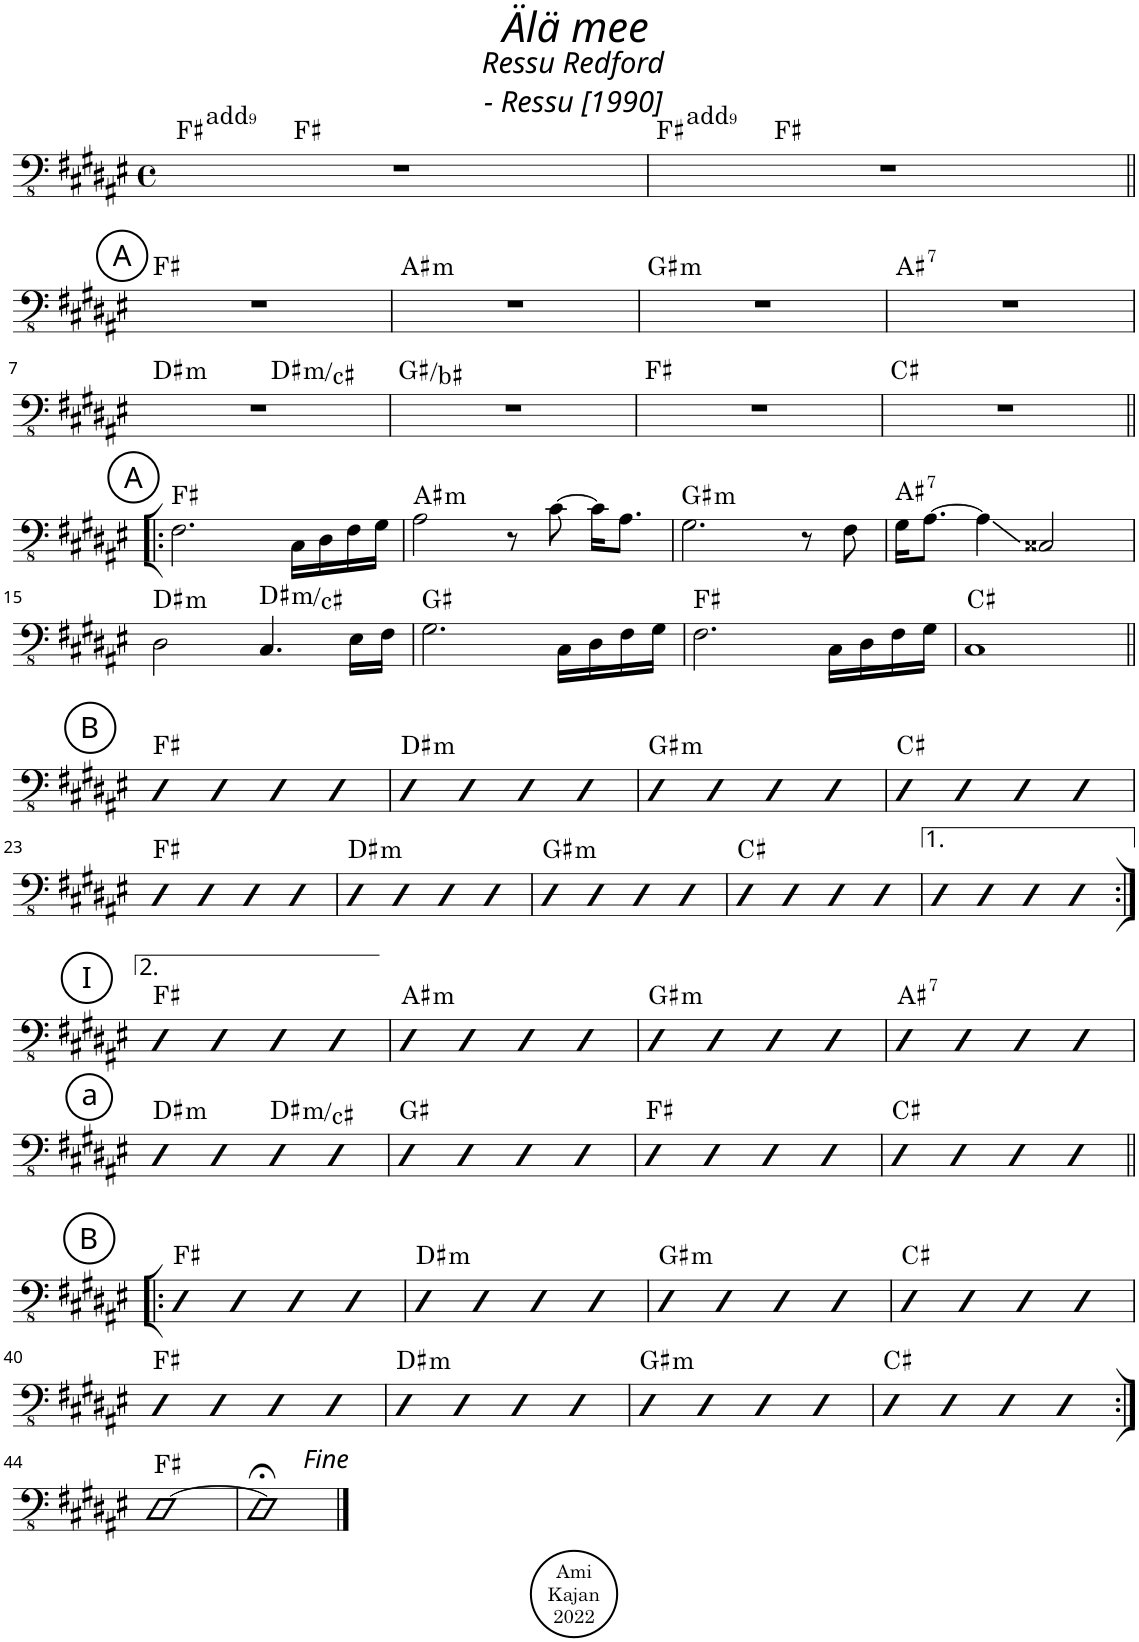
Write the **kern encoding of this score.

**kern	**harte
*part1	*part1
*staff1	*
*I"Acoustic Bass	*
*I'Bass	*
*clefFv4	*
*k[f#c#g#d#a#e#]	*
*M4/4	*
*met(c)	*
=1	=1
*^	*
1r	4ryy	F#:maj(9)
.	2.ryy	F#:maj
=2	=2	=2
1r	4ryy	F#:maj(9)
.	2.ryy	F#:maj
*v	*v	*
!!LO:LB:g=z
!!LO:REH:place=s1:a:cj:enc=circle:fs=14:t=A
=3||	=3||
1r	F#:maj
=4	=4
!	!LO:H:kt=m
1r	A#:min
=5	=5
!	!LO:H:kt=m
1r	G#:min
=6	=6
!	!LO:H:kt=7
1r	A#:7
!!LO:LB:g=z
=7	=7
!	!LO:H:kt=m
*^	*
1r	2ryy	D#:min
!	!	!LO:H:kt=m
.	2ryy	D#:min/b7
*v	*v	*
=8	=8
1r	G#:maj/3
=9	=9
1r	F#:maj
=10	=10
1r	C#:maj
!!LO:LB:g=z
!!LO:REH:place=s1:a:cj:enc=circle:fs=14:t=A
=11!|:	=11!|:
2.FF#\	F#:maj
16CC#\LL	.
16DD#\	.
16FF#\	.
16GG#\JJ	.
=12	=12
!	!LO:H:kt=m
2AA#\	A#:min
8r	.
[8C#\	.
16C#\KL]	.
8.AA#\J	.
=13	=13
!	!LO:H:kt=m
2.GG#\	G#:min
8r	.
8FF#\	.
=14	=14
!	!LO:H:kt=7
16GG#\KL	A#:7
[8.AA#\J	.
4AA#\]	.
2CC##X/	.
!!LO:LB:g=z
=15	=15
!	!LO:H:kt=m
2DD#\	D#:min
!	!LO:H:kt=m
4.CC#/	D#:min/b7
16EE#\LL	.
16FF#\JJ	.
=16	=16
2.GG#\	G#:maj
16CC#\LL	.
16DD#\	.
16FF#\	.
16GG#\JJ	.
=17	=17
2.FF#\	F#:maj
16CC#\LL	.
16DD#\	.
16FF#\	.
16GG#\JJ	.
=18	=18
1CC#	C#:maj
!!LO:LB:g=z
!!LO:REH:place=s1:a:cj:enc=circle:fs=14:t=B
=19||	=19||
4FF#	F#:maj
4FF#	.
4FF#	.
4FF#	.
=20	=20
!	!LO:H:kt=m
4FF#	D#:min
4FF#	.
4FF#	.
4FF#	.
=21	=21
!	!LO:H:kt=m
4FF#	G#:min
4FF#	.
4FF#	.
4FF#	.
=22	=22
4FF#	C#:maj
4FF#	.
4FF#	.
4FF#	.
!!LO:LB:g=z
=23	=23
4FF#	F#:maj
4FF#	.
4FF#	.
4FF#	.
=24	=24
!	!LO:H:kt=m
4FF#	D#:min
4FF#	.
4FF#	.
4FF#	.
=25	=25
!	!LO:H:kt=m
4FF#	G#:min
4FF#	.
4FF#	.
4FF#	.
=26	=26
4FF#	C#:maj
4FF#	.
4FF#	.
4FF#	.
=27	=27
4FF#	.
4FF#	.
4FF#	.
4FF#	.
!!LO:LB:g=z
!!LO:REH:place=s1:a:cj:enc=circle:fs=14:t=I
=28:|!	=28:|!
4FF#	F#:maj
4FF#	.
4FF#	.
4FF#	.
=29	=29
!	!LO:H:kt=m
4FF#	A#:min
4FF#	.
4FF#	.
4FF#	.
=30	=30
!	!LO:H:kt=m
4FF#	G#:min
4FF#	.
4FF#	.
4FF#	.
=31	=31
!	!LO:H:kt=7
4FF#	A#:7
4FF#	.
4FF#	.
4FF#	.
!!LO:LB:g=z
!!LO:REH:place=s1:a:cj:enc=circle:fs=14:t=a
=32	=32
!	!LO:H:kt=m
4FF#	D#:min
4FF#	.
!	!LO:H:kt=m
4FF#	D#:min/b7
4FF#	.
=33	=33
4FF#	G#:maj
4FF#	.
4FF#	.
4FF#	.
=34	=34
4FF#	F#:maj
4FF#	.
4FF#	.
4FF#	.
=35	=35
4FF#	C#:maj
4FF#	.
4FF#	.
4FF#	.
!!LO:LB:g=z
!!LO:REH:place=s1:a:cj:enc=circle:fs=14:t=B
=36!|:	=36!|:
4FF#	F#:maj
4FF#	.
4FF#	.
4FF#	.
=37	=37
!	!LO:H:kt=m
4FF#	D#:min
4FF#	.
4FF#	.
4FF#	.
=38	=38
!	!LO:H:kt=m
4FF#	G#:min
4FF#	.
4FF#	.
4FF#	.
=39	=39
4FF#	C#:maj
4FF#	.
4FF#	.
4FF#	.
!!LO:LB:g=z
=40	=40
4FF#	F#:maj
4FF#	.
4FF#	.
4FF#	.
=41	=41
!	!LO:H:kt=m
4FF#	D#:min
4FF#	.
4FF#	.
4FF#	.
=42	=42
!	!LO:H:kt=m
4FF#	G#:min
4FF#	.
4FF#	.
4FF#	.
=43	=43
4FF#	C#:maj
4FF#	.
4FF#	.
4FF#	.
!!LO:LB:g=z
=44:|!	=44:|!
[1FF#	F#:maj
=45	=45
1FF#;<]	.
==	==
*-	*-
